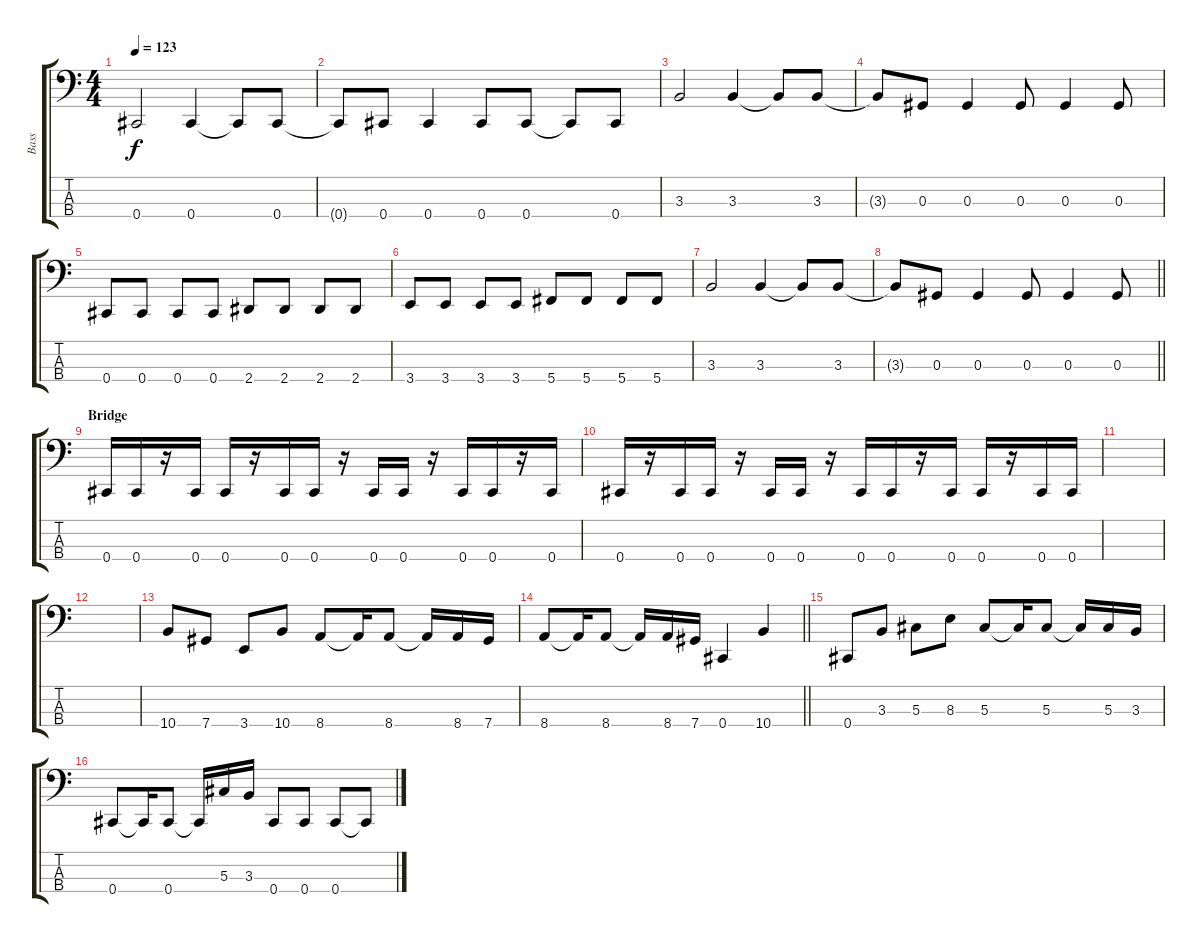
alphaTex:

\track ("Bass" "Bass") {instrument electricbassfinger}
\staff {score tabs}
\tuning (Gb2 Db2 Ab1 Db1) {hide}
\ts (4 4)
\tempo 123
\clef f4
\ks c
0.4.2{dy f} 0.4.4 0.4{t}.8 0.4.8 |
0.4{t}.8 0.4.8 0.4.4 0.4.8 0.4.8 0.4{t}.8 0.4.8 |
3.3.2 3.3.4 3.3{t}.8 3.3.8 |
3.3{t}.8 0.3.8 0.3.4 0.3.8 0.3.4 0.3.8 |
0.4.8 0.4.8 0.4.8 0.4.8 2.4.8 2.4.8 2.4.8 2.4.8 |
3.4.8 3.4.8 3.4.8 3.4.8 5.4.8 5.4.8 5.4.8 5.4.8 |
3.3.2 3.3.4 3.3{t}.8 3.3.8 |
\barLineRight lightlight
3.3{t}.8 0.3.8 0.3.4 0.3.8 0.3.4 0.3.8 |
\section ("" "Bridge")
0.4.16 0.4.16 r.16 0.4.16 0.4.16 r.16 0.4.16 0.4.16 r.16 0.4.16 0.4.16 r.16 0.4.16 0.4.16 r.16 0.4.16 |
0.4.16 r.16 0.4.16 0.4.16 r.16 0.4.16 0.4.16 r.16 0.4.16 0.4.16 r.16 0.4.16 0.4.16 r.16 0.4.16 0.4.16 |
|
|
10.4.8 7.4.8 3.4.8 10.4.8 8.4.8 8.4{t}.16 8.4.8 8.4{t}.16 8.4.16 7.4.16 |
\barLineRight lightlight
8.4.8 8.4{t}.16 8.4.8 8.4{t}.16 8.4.16 7.4.16 0.4.4 10.4.4 |
\section ("" "")
0.4.8 3.3.8 5.3.8 8.3.8 5.3.8 5.3{t}.16 5.3.8 5.3{t}.16 5.3.16 3.3.16 |
0.4.8 0.4{t}.16 0.4.8 0.4{t}.16 5.3.16 3.3.16 0.4.8 0.4.8 0.4.8 0.4{t}.8
